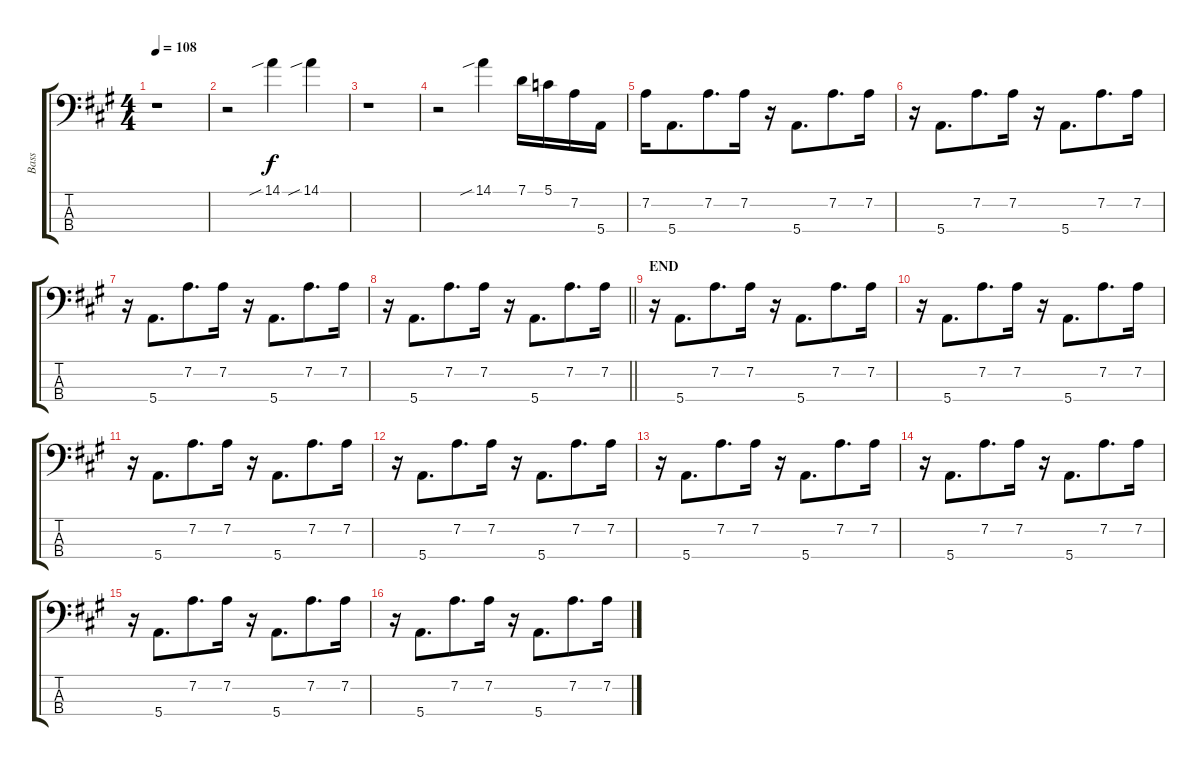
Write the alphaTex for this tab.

\track ("Bass" "Bass") {instrument electricbassfinger}
\staff {score tabs}
\tuning (G2 D2 A1 E1) {hide}
\ts (4 4)
\tempo 108
\clef f4
\ks a
r.1{dy f} |
r.2 14.1{sib}.4 14.1{sib}.4 |
r.1 |
r.2 14.1{sib}.4 7.1.16 5.1.16 7.2.16 5.4.16 |
7.2.16 5.4.8{d beam merge} 7.2.8{d} 7.2.16 r.16 5.4.8{d beam merge} 7.2.8{d} 7.2.16 |
r.16 5.4.8{d beam merge} 7.2.8{d} 7.2.16 r.16 5.4.8{d beam merge} 7.2.8{d} 7.2.16 |
r.16 5.4.8{d beam merge} 7.2.8{d} 7.2.16 r.16 5.4.8{d beam merge} 7.2.8{d} 7.2.16 |
\barLineRight lightlight
r.16 5.4.8{d beam merge} 7.2.8{d} 7.2.16 r.16 5.4.8{d beam merge} 7.2.8{d} 7.2.16 |
\section ("" "END")
r.16 5.4.8{d beam merge} 7.2.8{d} 7.2.16 r.16 5.4.8{d beam merge} 7.2.8{d} 7.2.16 |
r.16 5.4.8{d beam merge} 7.2.8{d} 7.2.16 r.16 5.4.8{d beam merge} 7.2.8{d} 7.2.16 |
r.16 5.4.8{d beam merge} 7.2.8{d} 7.2.16 r.16 5.4.8{d beam merge} 7.2.8{d} 7.2.16 |
r.16 5.4.8{d beam merge} 7.2.8{d} 7.2.16 r.16 5.4.8{d beam merge} 7.2.8{d} 7.2.16 |
r.16 5.4.8{d beam merge} 7.2.8{d} 7.2.16 r.16 5.4.8{d beam merge} 7.2.8{d} 7.2.16 |
r.16 5.4.8{d beam merge} 7.2.8{d} 7.2.16 r.16 5.4.8{d beam merge} 7.2.8{d} 7.2.16 |
r.16 5.4.8{d beam merge} 7.2.8{d} 7.2.16 r.16 5.4.8{d beam merge} 7.2.8{d} 7.2.16 |
r.16 5.4.8{d beam merge} 7.2.8{d} 7.2.16 r.16 5.4.8{d beam merge} 7.2.8{d} 7.2.16
